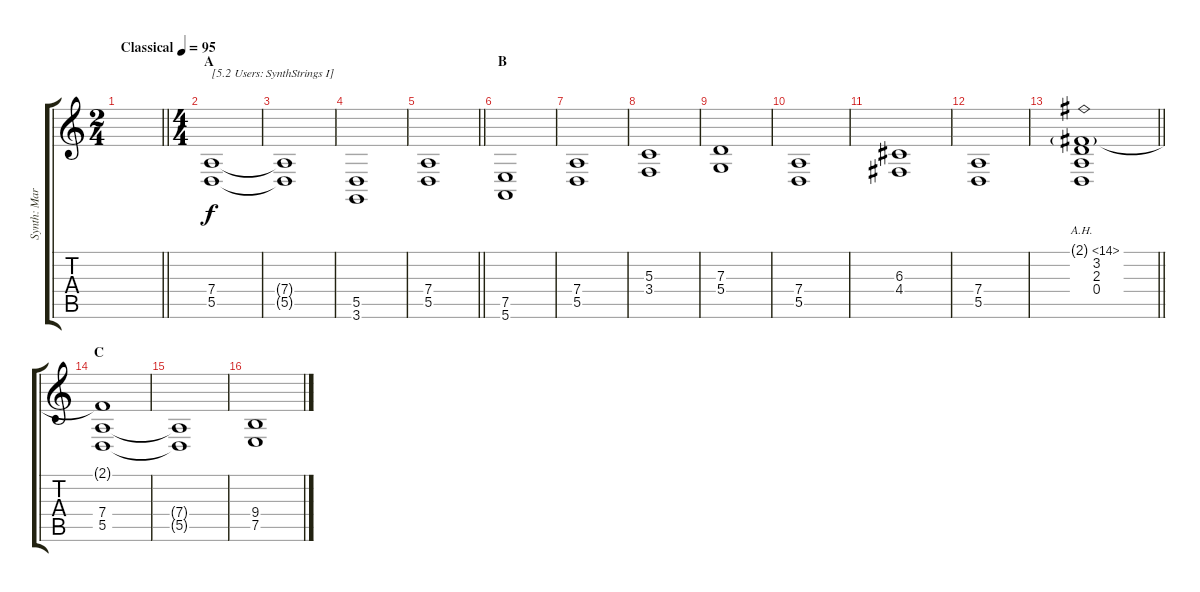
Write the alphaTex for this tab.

\track ("Synth: Marty" "Synth: Mar") {instrument synthstrings1}
\staff {score tabs}
\tuning (E4 B3 G3 D3 A2 E2) {hide}
\ts (2 4)
\tempo (95 "Classical")
\clef g2
\barLineRight lightlight
\ks c
|
\ts (4 4)
\section ("" "A")
(7.4 5.5).1{txt "[5.2 Users: SynthStrings I]"} |
(7.4{t} 5.5{t}).1 |
(5.5 3.6).1 |
\barLineRight lightlight
(7.4 5.5).1 |
\section ("" "B")
(7.5 5.6).1 |
(7.4 5.5).1 |
(5.3 3.4).1 |
(7.3 5.4).1 |
(7.4 5.5).1 |
(6.3 4.4).1 |
(7.4 5.5).1 |
\barLineRight lightlight
(2.1{ah 12 g} 3.2 2.3 0.4).1 |
\section ("" "C")
(2.1{t} 7.4 5.5).1 |
(7.4{t} 5.5{t}).1 |
(9.4 7.5).1
